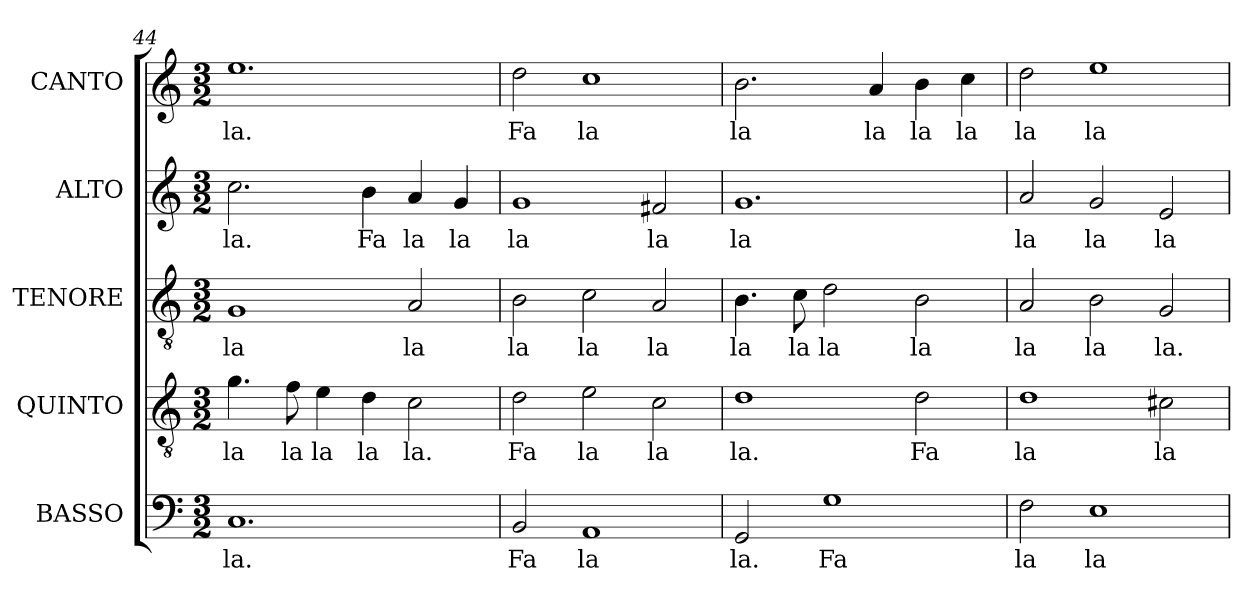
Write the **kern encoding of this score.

**kern	**text	**kern	**text	**kern	**text	**kern	**text	**kern	**text
*part5	*part5	*part4	*part4	*part3	*part3	*part2	*part2	*part1	*part1
*staff5	*staff5	*staff4	*staff4	*staff3	*staff3	*staff2	*staff2	*staff1	*staff1
*I"BASSO	*	*I"QUINTO	*	*I"TENORE	*	*I"ALTO	*	*I"CANTO	*
*I'B	*	*I'T	*	*	*	*	*	*	*
*clefF4	*	*clefGv2	*	*clefGv2	*	*clefG2	*	*clefG2	*
*	*	*ITrd7c12	*	*ITrd7c12	*	*	*	*	*
*k[]	*	*k[]	*	*k[]	*	*k[]	*	*k[]	*
*C:	*	*C:	*	*C:	*	*C:	*	*C:	*
*M3/2	*	*M3/2	*	*M3/2	*	*M3/2	*	*M3/2	*
=44	=44	=44	=44	=44	=44	=44	=44	=44	=44
!	!LO:LY:b:color=#000000	!	!	!	!	!	!	!	!
!	!	!	!LO:LY:b:color=#000000	!	!	!	!	!	!
!	!	!	!	!	!LO:LY:b:color=#000000	!	!	!	!
!	!	!	!	!	!	!	!LO:LY:b:color=#000000	!	!
!	!	!	!	!	!	!	!	!	!LO:LY:b:color=#000000
1.Ci	la.	4.Gi\	la	1GGi	la	2.cci\	la.	1.eei	la.
!	!	!	!LO:LY:b:color=#000000	!	!	!	!	!	!
.	.	8Fi\	la	.	.	.	.	.	.
!	!	!	!LO:LY:b:color=#000000	!	!	!	!	!	!
.	.	4Ei\	la	.	.	.	.	.	.
!	!	!	!LO:LY:b:color=#000000	!	!	!	!	!	!
!	!	!	!	!	!	!	!LO:LY:b:color=#000000	!	!
.	.	4Di\	la	.	.	4bi\	Fa	.	.
!	!	!	!LO:LY:b:color=#000000	!	!	!	!	!	!
!	!	!	!	!	!LO:LY:b:color=#000000	!	!	!	!
!	!	!	!	!	!	!	!LO:LY:b:color=#000000	!	!
.	.	2Ci\	la.	2AAi/	la	4ai/	la	.	.
!	!	!	!	!	!	!	!LO:LY:b:color=#000000	!	!
.	.	.	.	.	.	4gi/	la	.	.
=45	=45	=45	=45	=45	=45	=45	=45	=45	=45
!	!LO:LY:b:color=#000000	!	!	!	!	!	!	!	!
!	!	!	!LO:LY:b:color=#000000	!	!	!	!	!	!
!	!	!	!	!	!LO:LY:b:color=#000000	!	!	!	!
!	!	!	!	!	!	!	!LO:LY:b:color=#000000	!	!
!	!	!	!	!	!	!	!	!	!LO:LY:b:color=#000000
2BBi/	Fa	2Di\	Fa	2BBi\	la	1gi	la	2ddi\	Fa
!	!LO:LY:b:color=#000000	!	!	!	!	!	!	!	!
!	!	!	!LO:LY:b:color=#000000	!	!	!	!	!	!
!	!	!	!	!	!LO:LY:b:color=#000000	!	!	!	!
!	!	!	!	!	!	!	!	!	!LO:LY:b:color=#000000
1AAi	la	2Ei\	la	2Ci\	la	.	.	1cci	la
!	!	!	!LO:LY:b:color=#000000	!	!	!	!	!	!
!	!	!	!	!	!LO:LY:b:color=#000000	!	!	!	!
!	!	!	!	!	!	!	!LO:LY:b:color=#000000	!	!
.	.	2Ci\	la	2AAi/	la	2f#Xi/	la	.	.
!!LO:LB:g=z
=46	=46	=46	=46	=46	=46	=46	=46	=46	=46
!	!LO:LY:b:color=#000000	!	!	!	!	!	!	!	!
!	!	!	!LO:LY:b:color=#000000	!	!	!	!	!	!
!	!	!	!	!	!LO:LY:b:color=#000000	!	!	!	!
!	!	!	!	!	!	!	!LO:LY:b:color=#000000	!	!
!	!	!	!	!	!	!	!	!	!LO:LY:b:color=#000000
2GGi/	la.	1Di	la.	4.BBi\	la	1.gi	la	2.bi\	la
!	!	!	!	!	!LO:LY:b:color=#000000	!	!	!	!
.	.	.	.	8Ci\	la	.	.	.	.
!	!LO:LY:b:color=#000000	!	!	!	!	!	!	!	!
!	!	!	!	!	!LO:LY:b:color=#000000	!	!	!	!
1Gi	Fa	.	.	2Di\	la	.	.	.	.
!	!	!	!	!	!	!	!	!	!LO:LY:b:color=#000000
.	.	.	.	.	.	.	.	4ai/	la
!	!	!	!LO:LY:b:color=#000000	!	!	!	!	!	!
!	!	!	!	!	!LO:LY:b:color=#000000	!	!	!	!
!	!	!	!	!	!	!	!	!	!LO:LY:b:color=#000000
.	.	2Di\	Fa	2BBi\	la	.	.	4bi\	la
!	!	!	!	!	!	!	!	!	!LO:LY:b:color=#000000
.	.	.	.	.	.	.	.	4cci\	la
=47	=47	=47	=47	=47	=47	=47	=47	=47	=47
!	!LO:LY:b:color=#000000	!	!	!	!	!	!	!	!
!	!	!	!LO:LY:b:color=#000000	!	!	!	!	!	!
!	!	!	!	!	!LO:LY:b:color=#000000	!	!	!	!
!	!	!	!	!	!	!	!LO:LY:b:color=#000000	!	!
!	!	!	!	!	!	!	!	!	!LO:LY:b:color=#000000
2Fi\	la	1Di	la	2AAi/	la	2ai/	la	2ddi\	la
!	!LO:LY:b:color=#000000	!	!	!	!	!	!	!	!
!	!	!	!	!	!LO:LY:b:color=#000000	!	!	!	!
!	!	!	!	!	!	!	!LO:LY:b:color=#000000	!	!
!	!	!	!	!	!	!	!	!	!LO:LY:b:color=#000000
1Ei	la	.	.	2BBi\	la	2gi/	la	1eei	la
!	!	!	!LO:LY:b:color=#000000	!	!	!	!	!	!
!	!	!	!	!	!LO:LY:b:color=#000000	!	!	!	!
!	!	!	!	!	!	!	!LO:LY:b:color=#000000	!	!
.	.	2C#Xi\	la	2GGi/	la.	2ei/	la	.	.
=	=	=	=	=	=	=	=	=	=
*-	*-	*-	*-	*-	*-	*-	*-	*-	*-
